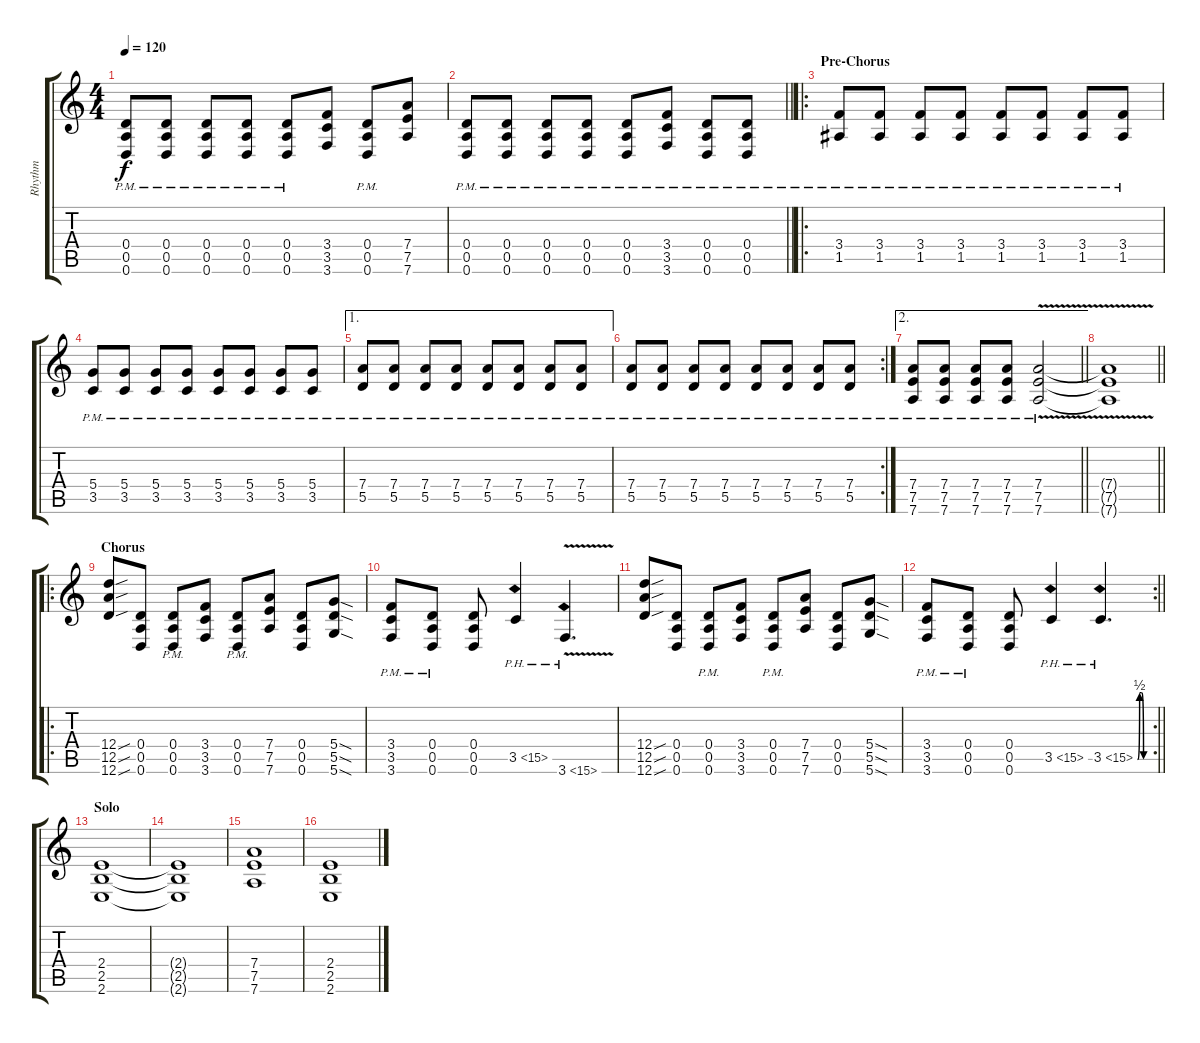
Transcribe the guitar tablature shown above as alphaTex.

\track ("Rhythm" "Rhythm") {instrument distortionguitar}
\staff {score tabs}
\tuning (E4 B3 G3 D3 A2 D2) {hide}
\ts (4 4)
\tempo 120
\clef g2
\ks c
(0.4{pm} 0.5{pm} 0.6{pm}).8{dy f} (0.4{pm} 0.5{pm} 0.6{pm}).8 (0.4{pm} 0.5{pm} 0.6{pm}).8 (0.4{pm} 0.5{pm} 0.6{pm}).8 (0.4{pm} 0.5{pm} 0.6{pm}).8 (3.4 3.5 3.6).8 (0.4{pm} 0.5{pm} 0.6{pm}).8 (7.4 7.5 7.6).8 |
\barLineRight lightlight
(0.4{pm} 0.5{pm} 0.6{pm}).8 (0.4{pm} 0.5{pm} 0.6{pm}).8 (0.4{pm} 0.5{pm} 0.6{pm}).8 (0.4{pm} 0.5{pm} 0.6{pm}).8 (0.4{pm} 0.5{pm} 0.6{pm}).8 (3.4{pm} 3.5{pm} 3.6{pm}).8 (0.4{pm} 0.5{pm} 0.6{pm}).8 (0.4{pm} 0.5{pm} 0.6{pm}).8 |
\ro
\section ("" "Pre-Chorus")
(3.4{pm} 1.5{pm}).8 (3.4{pm} 1.5{pm}).8 (3.4{pm} 1.5{pm}).8 (3.4{pm} 1.5{pm}).8 (3.4{pm} 1.5{pm}).8 (3.4{pm} 1.5{pm}).8 (3.4{pm} 1.5{pm}).8 (3.4{pm} 1.5{pm}).8 |
(5.4{pm} 3.5{pm}).8 (5.4{pm} 3.5{pm}).8 (5.4{pm} 3.5{pm}).8 (5.4{pm} 3.5{pm}).8 (5.4{pm} 3.5{pm}).8 (5.4{pm} 3.5{pm}).8 (5.4{pm} 3.5{pm}).8 (5.4{pm} 3.5{pm}).8 |
\ae 1
(7.4{pm} 5.5{pm}).8 (7.4{pm} 5.5{pm}).8 (7.4{pm} 5.5{pm}).8 (7.4{pm} 5.5{pm}).8 (7.4{pm} 5.5{pm}).8 (7.4{pm} 5.5{pm}).8 (7.4{pm} 5.5{pm}).8 (7.4{pm} 5.5{pm}).8 |
\rc 2
(7.4{pm} 5.5{pm}).8 (7.4{pm} 5.5{pm}).8 (7.4{pm} 5.5{pm}).8 (7.4{pm} 5.5{pm}).8 (7.4{pm} 5.5{pm}).8 (7.4{pm} 5.5{pm}).8 (7.4{pm} 5.5{pm}).8 (7.4{pm} 5.5{pm}).8 |
\ae 2
\barLineRight lightlight
(7.4{pm} 7.5{pm} 7.6{pm}).8 (7.4{pm} 7.5{pm} 7.6{pm}).8 (7.4{pm} 7.5{pm} 7.6{pm}).8 (7.4{pm} 7.5{pm} 7.6{pm}).8 (7.4{v pm} 7.5{v pm} 7.6{v pm}).2 |
\barLineRight lightlight
(7.4{t} 7.5{t} 7.6{t}).1 |
\ro
\section ("" "Chorus")
(12.4{sou} 12.5{sou} 12.6{sou}).8{instrument distortionguitar} (0.4 0.5 0.6).8 (0.4{pm} 0.5{pm} 0.6{pm}).8 (3.4 3.5 3.6).8 (0.4{pm} 0.5{pm} 0.6{pm}).8 (7.4 7.5 7.6).8 (0.4 0.5 0.6).8 (5.4{sod} 5.5{sod} 5.6{sod}).8 |
(3.4{pm} 3.5{pm} 3.6{pm}).8 (0.4{pm} 0.5{pm} 0.6{pm}).8 (0.4 0.5 0.6).8 3.5{ph 12}.4{instrument guitarharmonics} 3.6{ph 12 v}.4{d} |
(12.4{sou} 12.5{sou} 12.6{sou}).8{instrument distortionguitar} (0.4 0.5 0.6).8 (0.4{pm} 0.5{pm} 0.6{pm}).8 (3.4 3.5 3.6).8 (0.4{pm} 0.5{pm} 0.6{pm}).8 (7.4 7.5 7.6).8 (0.4 0.5 0.6).8 (5.4{sod} 5.5{sod} 5.6{sod}).8 |
\rc 2
\barLineRight lightlight
(3.4{pm} 3.5{pm} 3.6{pm}).8 (0.4{pm} 0.5{pm} 0.6{pm}).8 (0.4 0.5 0.6).8 3.5{ph 12}.4{instrument guitarharmonics} 3.5{be (custom 0 0 10 2 20 2 30 0 60 0) ph 12}.4{d} |
\section ("" "Solo")
(2.4 2.5 2.6).1{instrument distortionguitar} |
(2.4{t} 2.5{t} 2.6{t}).1 |
(7.4 7.5 7.6).1 |
(2.4 2.5 2.6).1
